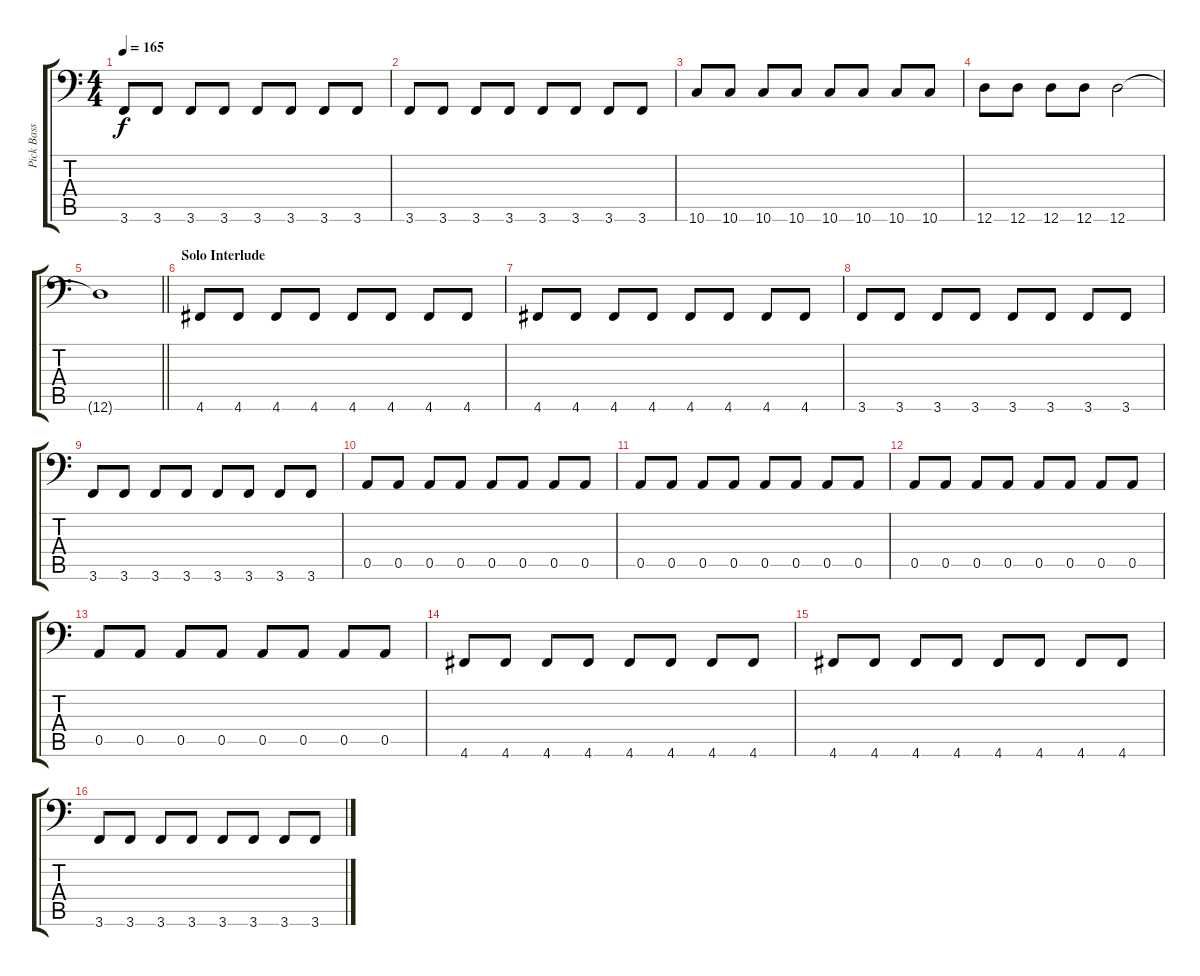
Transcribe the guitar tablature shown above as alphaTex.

\track ("Pick Bass (Approx.)" "Pick Bass ") {instrument electricbassfinger}
\staff {score tabs}
\tuning (E3 B2 G2 D2 A1 D1) {hide}
\ts (4 4)
\tempo 165
\clef f4
\ks c
3.6.8{dy f} 3.6.8 3.6.8 3.6.8 3.6.8 3.6.8 3.6.8 3.6.8 |
3.6.8 3.6.8 3.6.8 3.6.8 3.6.8 3.6.8 3.6.8 3.6.8 |
10.6.8 10.6.8 10.6.8 10.6.8 10.6.8 10.6.8 10.6.8 10.6.8 |
12.6.8 12.6.8 12.6.8 12.6.8 12.6.2 |
\barLineRight lightlight
12.6{t}.1 |
\section ("" "Solo Interlude")
4.6.8 4.6.8 4.6.8 4.6.8 4.6.8 4.6.8 4.6.8 4.6.8 |
4.6.8 4.6.8 4.6.8 4.6.8 4.6.8 4.6.8 4.6.8 4.6.8 |
3.6.8 3.6.8 3.6.8 3.6.8 3.6.8 3.6.8 3.6.8 3.6.8 |
3.6.8 3.6.8 3.6.8 3.6.8 3.6.8 3.6.8 3.6.8 3.6.8 |
0.5.8 0.5.8 0.5.8 0.5.8 0.5.8 0.5.8 0.5.8 0.5.8 |
0.5.8 0.5.8 0.5.8 0.5.8 0.5.8 0.5.8 0.5.8 0.5.8 |
0.5.8 0.5.8 0.5.8 0.5.8 0.5.8 0.5.8 0.5.8 0.5.8 |
0.5.8 0.5.8 0.5.8 0.5.8 0.5.8 0.5.8 0.5.8 0.5.8 |
4.6.8 4.6.8 4.6.8 4.6.8 4.6.8 4.6.8 4.6.8 4.6.8 |
4.6.8 4.6.8 4.6.8 4.6.8 4.6.8 4.6.8 4.6.8 4.6.8 |
3.6.8 3.6.8 3.6.8 3.6.8 3.6.8 3.6.8 3.6.8 3.6.8
